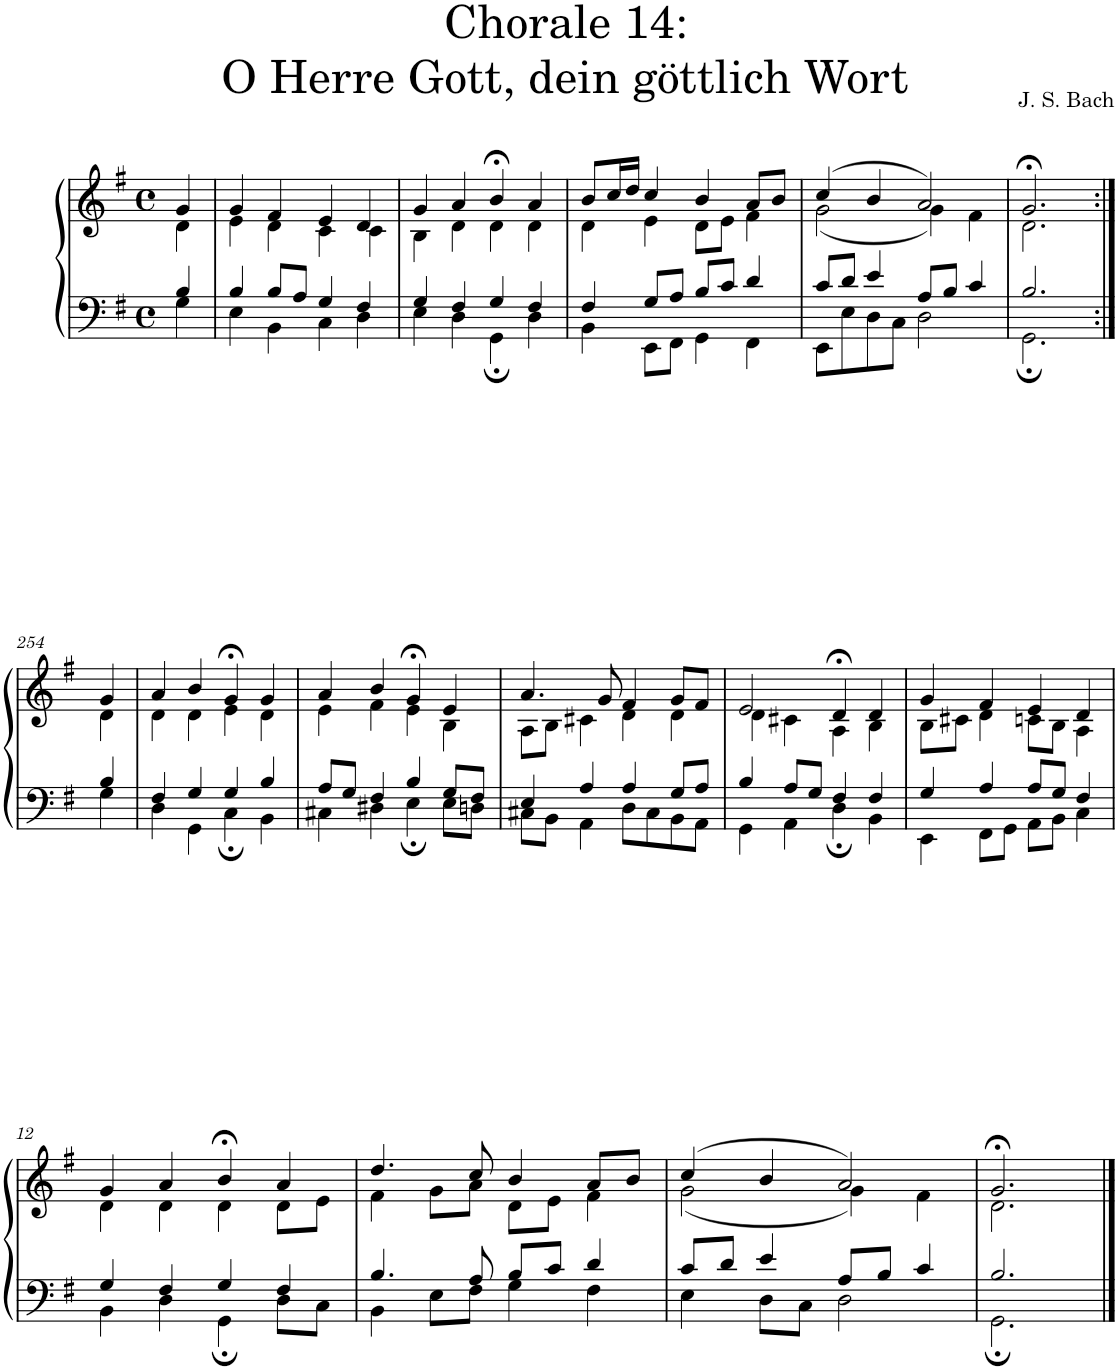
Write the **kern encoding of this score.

**kern	**kern
*part1	*part1
*staff2	*staff1
*I"S,A	*
*clefF4	*clefG2
*k[f#]	*k[f#]
*M4/4	*M4/4
*met(c)	*met(c)
=	=
*^	*^
4B/	4G\	4g/	4d\
=1	=1	=1	=1
4B/	4E\	4g/	4e\
8B/L	4BB\	4f#/	4d\
8A/J	.	.	.
4G/	4C\	4e/	4c\
4F#/	4D\	4d/	4c\
=2	=2	=2	=2
4G/	4E\	4g/	4B\
4F#/	4D\	4a/	4d\
4G/	4GG;\	4b;</	4d\
4F#/	4D\	4a/	4d\
=3	=3	=3	=3
4F#/	4BB\	8b/L	4d\
.	.	16cc/L	.
.	.	16dd/JJ	.
8G/L	8EE\L	4cc/	4e\
8A/J	8FF#\J	.	.
8B/L	4GG\	4b/	8d\L
8c/J	.	.	8e\J
4d/	4FF#\	8a/L	4f#\
.	.	8b/J	.
=4	=4	=4	=4
8c/L	8EE\L	(>4cc/	(<2g\
8d/J	8E\	.	.
4e/	8D\	4b/	.
.	8C\J	.	.
8A/L	2D\	2a/)	4g\)
8B/J	.	.	.
4c/	.	.	4f#\
=253	=253	=253	=253
2.B/	2.GG;\	2.g;</	2.d\
!!LO:LB:g=z	!!
=254:|!	=254:|!	=254:|!	=254:|!
4B/	4G\	4g/	4d\
=7	=7	=7	=7
4F#/	4D\	4a/	4d\
4G/	4GG\	4b/	4d\
4G/	4C;\	4g;</	4e\
4B/	4BB\	4g/	4d\
=8	=8	=8	=8
8A/L	4C#X\	4a/	4e\
8G/J	.	.	.
4F#/	4D#X\	4b/	4f#\
4B/	4E;\	4g;</	4e\
8G/L	8E\L	4e/	4B\
8F#/J	8Dn\J	.	.
=9	=9	=9	=9
4E/	8C#X\L	4.a/	8A\L
.	8BB\J	.	8B\J
4A/	4AA\	.	4c#X\
.	.	8g/	.
4A/	8D\L	4f#/	4d\
.	8C#\	.	.
8G/L	8BB\	8g/L	4d\
8A/J	8AA\J	8f#/J	.
=10	=10	=10	=10
4B/	4GG\	2e/	4d\
8A/L	4AA\	.	4c#X\
8G/J	.	.	.
4F#/	4D;\	4d;</	4A\
4F#/	4BB\	4d/	4B\
=11	=11	=11	=11
4G/	4EE\	4g/	8B\L
.	.	.	8c#X\J
4A/	8FF#\L	4f#/	4d\
.	8GG\J	.	.
8A/L	8AA\L	4e/	8cn\L
8G/J	8BB\J	.	8B\J
4F#/	4C\	4d/	4A\
!!LO:LB:g=z	!!
=12	=12	=12	=12
4G/	4BB\	4g/	4d\
4F#/	4D\	4a/	4d\
4G/	4GG;\	4b;</	4d\
4F#/	8D\L	4a/	8d\L
.	8C\J	.	8e\J
=13	=13	=13	=13
4.B/	4BB\	4.dd/	4f#\
.	8E\L	.	8g\L
8A/	8F#\J	8cc/	8a\J
8B/L	4G\	4b/	8d\L
8c/J	.	.	8e\J
4d/	4F#\	8a/L	4f#\
.	.	8b/J	.
=14	=14	=14	=14
8c/L	4E\	(>4cc/	(<2g\
8d/J	.	.	.
4e/	8D\L	4b/	.
.	8C\J	.	.
8A/L	2D\	2a/)	4g\)
8B/J	.	.	.
4c/	.	.	4f#\
=15	=15	=15	=15
2.B/	2.GG;\	2.g;</	2.d\
*v	*v	*	*
*	*v	*v
==	==
*-	*-
